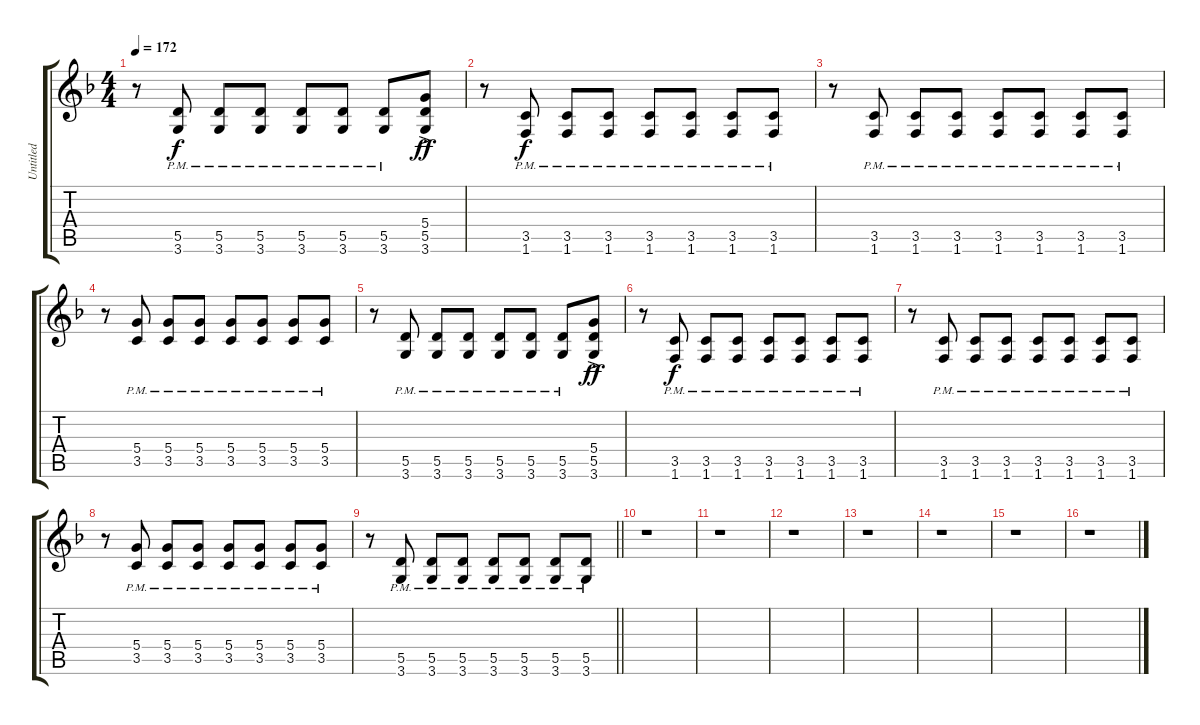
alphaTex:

\track ("Untitled" "Untitled") {instrument distortionguitar}
\staff {score tabs}
\tuning (E4 B3 G3 D3 A2 E2) {hide}
\ts (4 4)
\tempo 172
\clef g2
\ks f
r.8{dy f} (5.5{pm} 3.6{pm}).8 (5.5{pm} 3.6{pm}).8 (5.5{pm} 3.6{pm}).8 (5.5{pm} 3.6{pm}).8 (5.5{pm} 3.6{pm}).8 (5.5{pm} 3.6{pm}).8 (5.4{ac} 5.5{ac} 3.6{ac}).8{dy ff} |
r.8 (3.5{pm} 1.6{pm}).8{dy f} (3.5{pm} 1.6{pm}).8 (3.5{pm} 1.6{pm}).8 (3.5{pm} 1.6{pm}).8 (3.5{pm} 1.6{pm}).8 (3.5{pm} 1.6{pm}).8 (3.5{pm} 1.6{pm}).8 |
r.8 (3.5{pm} 1.6{pm}).8 (3.5{pm} 1.6{pm}).8 (3.5{pm} 1.6{pm}).8 (3.5{pm} 1.6{pm}).8 (3.5{pm} 1.6{pm}).8 (3.5{pm} 1.6{pm}).8 (3.5{pm} 1.6{pm}).8 |
r.8 (5.4{pm} 3.5{pm}).8 (5.4{pm} 3.5{pm}).8 (5.4{pm} 3.5{pm}).8 (5.4{pm} 3.5{pm}).8 (5.4{pm} 3.5{pm}).8 (5.4{pm} 3.5{pm}).8 (5.4{pm} 3.5{pm}).8 |
r.8 (5.5{pm} 3.6{pm}).8 (5.5{pm} 3.6{pm}).8 (5.5{pm} 3.6{pm}).8 (5.5{pm} 3.6{pm}).8 (5.5{pm} 3.6{pm}).8 (5.5{pm} 3.6{pm}).8 (5.4{ac} 5.5{ac} 3.6{ac}).8{dy ff} |
r.8 (3.5{pm} 1.6{pm}).8{dy f} (3.5{pm} 1.6{pm}).8 (3.5{pm} 1.6{pm}).8 (3.5{pm} 1.6{pm}).8 (3.5{pm} 1.6{pm}).8 (3.5{pm} 1.6{pm}).8 (3.5{pm} 1.6{pm}).8 |
r.8 (3.5{pm} 1.6{pm}).8 (3.5{pm} 1.6{pm}).8 (3.5{pm} 1.6{pm}).8 (3.5{pm} 1.6{pm}).8 (3.5{pm} 1.6{pm}).8 (3.5{pm} 1.6{pm}).8 (3.5{pm} 1.6{pm}).8 |
r.8 (5.4{pm} 3.5{pm}).8 (5.4{pm} 3.5{pm}).8 (5.4{pm} 3.5{pm}).8 (5.4{pm} 3.5{pm}).8 (5.4{pm} 3.5{pm}).8 (5.4{pm} 3.5{pm}).8 (5.4{pm} 3.5{pm}).8 |
\barLineRight lightlight
r.8 (5.5{pm} 3.6{pm}).8 (5.5{pm} 3.6{pm}).8 (5.5{pm} 3.6{pm}).8 (5.5{pm} 3.6{pm}).8 (5.5{pm} 3.6{pm}).8 (5.5{pm} 3.6{pm}).8 (5.5{pm} 3.6{pm}).8 |
r.1 |
r.1 |
r.1 |
r.1 |
r.1 |
r.1 |
r.1
